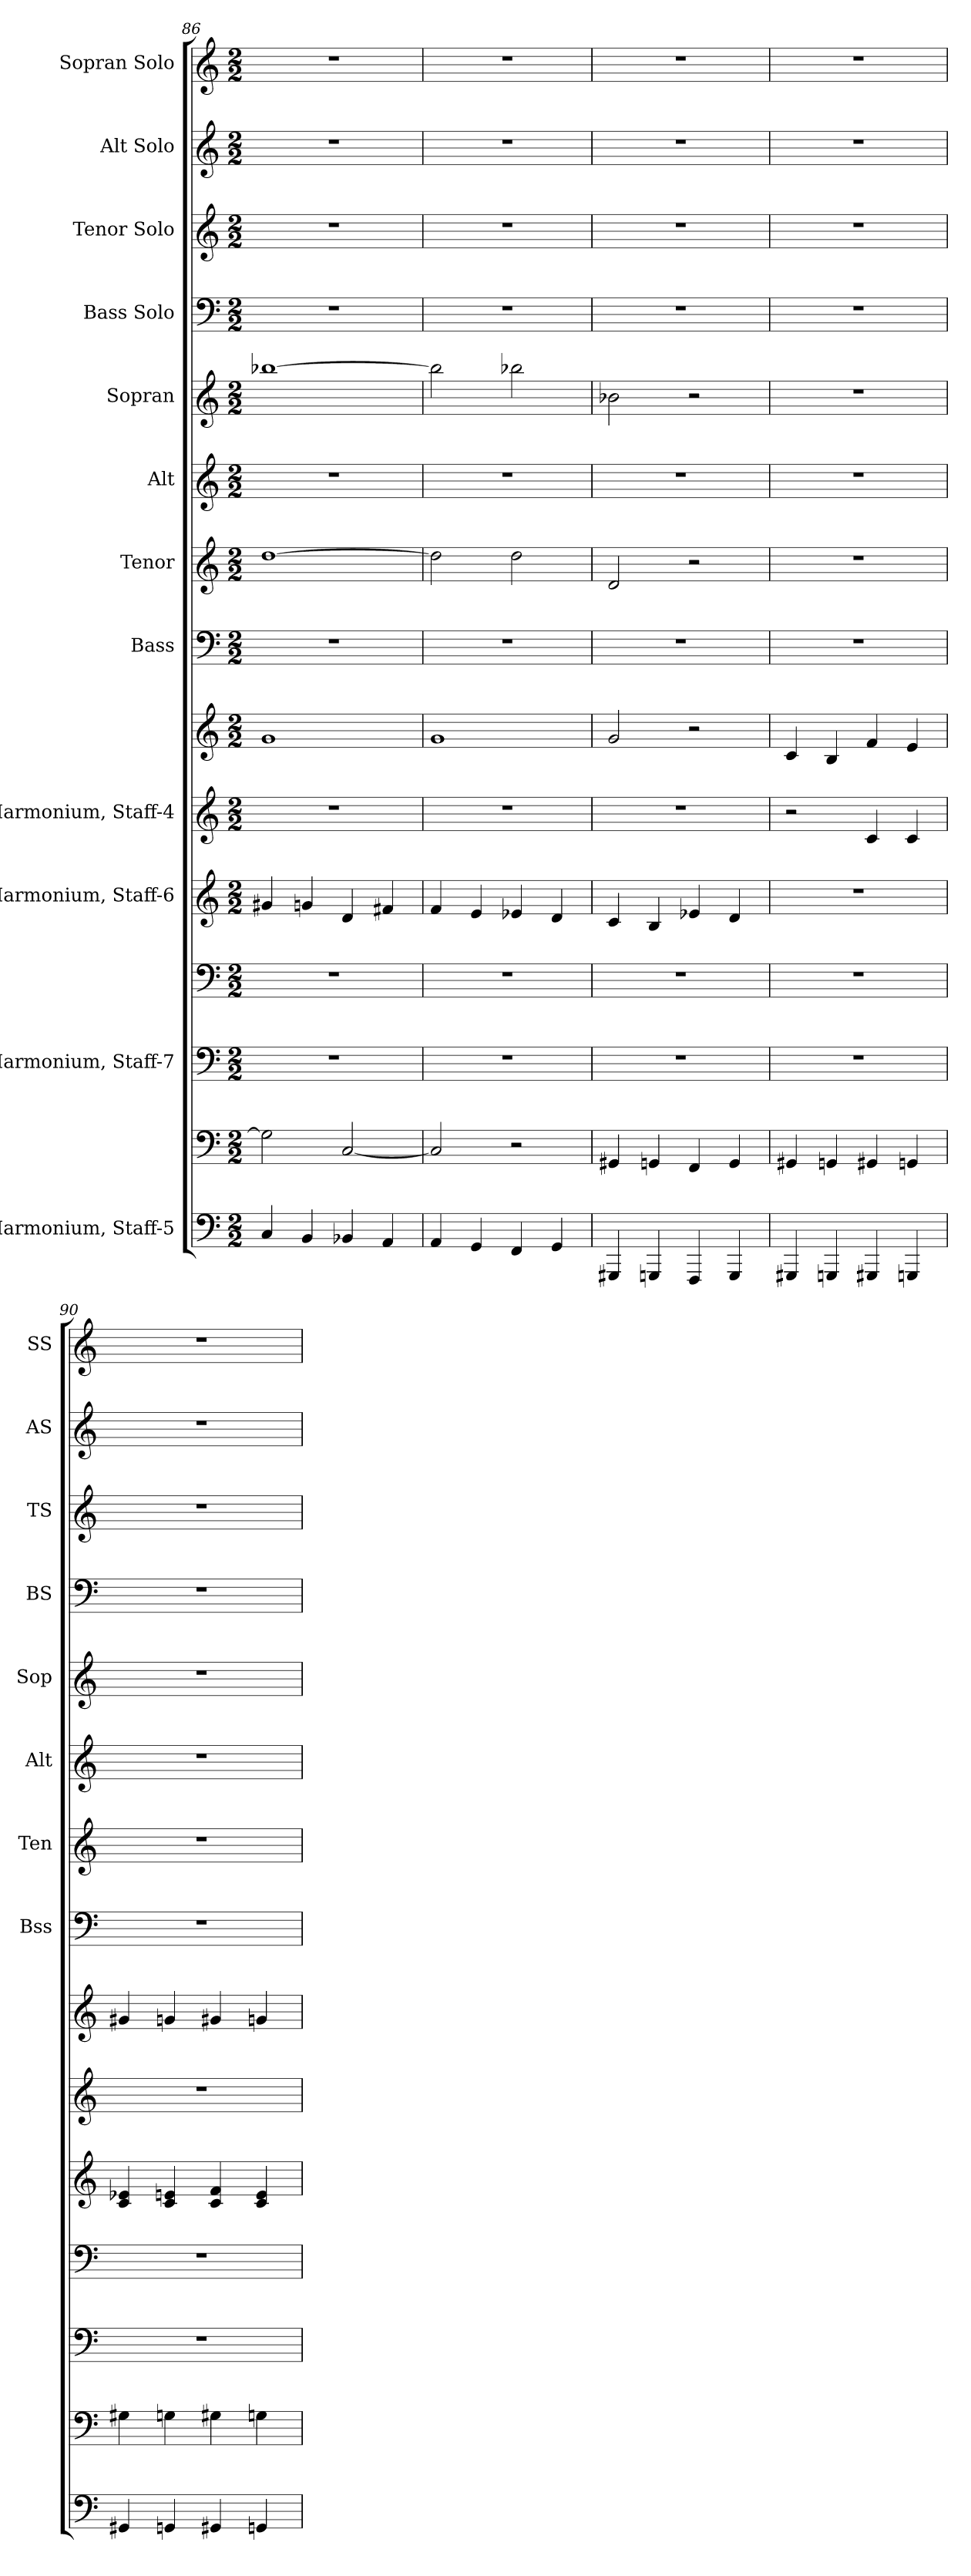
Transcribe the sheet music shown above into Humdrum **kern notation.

**kern	**kern	**kern	**kern	**kern	**kern	**kern	**kern	**kern	**kern	**kern	**kern	**kern	**kern	**kern
*part12	*part12	*part11	*part11	*part10	*part9	*part9	*part8	*part7	*part6	*part5	*part4	*part3	*part2	*part1
*staff15	*staff14	*staff13	*staff12	*staff11	*staff10	*staff9	*staff8	*staff7	*staff6	*staff5	*staff4	*staff3	*staff2	*staff1
*I"Harmonium, Staff-5	*	*I"Harmonium, Staff-7	*	*I"Harmonium, Staff-6	*I"Harmonium, Staff-4	*	*I"Bass	*I"Tenor	*I"Alt	*I"Sopran	*I"Bass Solo	*I"Tenor Solo	*I"Alt Solo	*I"Sopran Solo
*	*	*	*	*	*	*	*I'Bss	*I'Ten	*I'Alt	*I'Sop	*I'BS	*I'TS	*I'AS	*I'SS
!!LO:PB:g=z
*clefF4	*clefF4	*clefF4	*clefF4	*clefG2	*clefG2	*clefG2	*clefF4	*clefG2	*clefG2	*clefG2	*clefF4	*clefG2	*clefG2	*clefG2
*	*	*	*	*	*	*	*	*ITrd4c7	*ITrd2c3	*ITrd2c3	*	*ITrd4c7	*	*ITrd2c3
*k[]	*k[]	*k[]	*k[]	*k[]	*k[]	*k[]	*k[]	*k[b-]	*k[f#c#g#]	*k[f#c#g#]	*k[]	*k[b-]	*k[]	*k[f#c#g#]
*M2/2	*M2/2	*M2/2	*M2/2	*M2/2	*M2/2	*M2/2	*M2/2	*M2/2	*M2/2	*M2/2	*M2/2	*M2/2	*M2/2	*M2/2
=86	=86	=86	=86	=86	=86	=86	=86	=86	=86	=86	=86	=86	=86	=86
4C/	2G\]	1r	1r	4g#X/	1r	1g	1r	[1g	1r	[1ggn	1r	1r	1r	1r
4BB/	.	.	.	4gn/	.	.	.	.	.	.	.	.	.	.
4BB-X/	[2C/	.	.	4d/	.	.	.	.	.	.	.	.	.	.
4AA/	.	.	.	4f#X/	.	.	.	.	.	.	.	.	.	.
=87	=87	=87	=87	=87	=87	=87	=87	=87	=87	=87	=87	=87	=87	=87
4AA/	2C/]	1r	1r	4f/	1r	1g	1r	2g\]	1r	2gg\]	1r	1r	1r	1r
4GG/	.	.	.	4e/	.	.	.	.	.	.	.	.	.	.
4FF/	2r	.	.	4e-X/	.	.	.	2g\	.	2ggn\	.	.	.	.
4GG/	.	.	.	4d/	.	.	.	.	.	.	.	.	.	.
=88	=88	=88	=88	=88	=88	=88	=88	=88	=88	=88	=88	=88	=88	=88
4GGG#X/	4GG#X/	1r	1r	4c/	1r	2g/	1r	2G/	1r	2gn\	1r	1r	1r	1r
4GGGn/	4GGn/	.	.	4B/	.	.	.	.	.	.	.	.	.	.
4FFF/	4FF/	.	.	4e-X/	.	2r	.	2r	.	2r	.	.	.	.
4GGG/	4GG/	.	.	4d/	.	.	.	.	.	.	.	.	.	.
=89	=89	=89	=89	=89	=89	=89	=89	=89	=89	=89	=89	=89	=89	=89
4GGG#X/	4GG#X/	1r	1r	1r	2r	4c/	1r	1r	1r	1r	1r	1r	1r	1r
4GGGn/	4GGn/	.	.	.	.	4B/	.	.	.	.	.	.	.	.
4GGG#X/	4GG#X/	.	.	.	4c/	4f/	.	.	.	.	.	.	.	.
4GGGn/	4GGn/	.	.	.	4c/	4e/	.	.	.	.	.	.	.	.
=90	=90	=90	=90	=90	=90	=90	=90	=90	=90	=90	=90	=90	=90	=90
4GG#X/	4G#X\	1r	1r	4c/ 4e-X/	1r	4g#X/	1r	1r	1r	1r	1r	1r	1r	1r
4GGn/	4Gn\	.	.	4c/ 4en/	.	4gn/	.	.	.	.	.	.	.	.
4GG#X/	4G#X\	.	.	4c/ 4f/	.	4g#X/	.	.	.	.	.	.	.	.
4GGn/	4Gn\	.	.	4c/ 4e/	.	4gn/	.	.	.	.	.	.	.	.
=	=	=	=	=	=	=	=	=	=	=	=	=	=	=
*-	*-	*-	*-	*-	*-	*-	*-	*-	*-	*-	*-	*-	*-	*-
